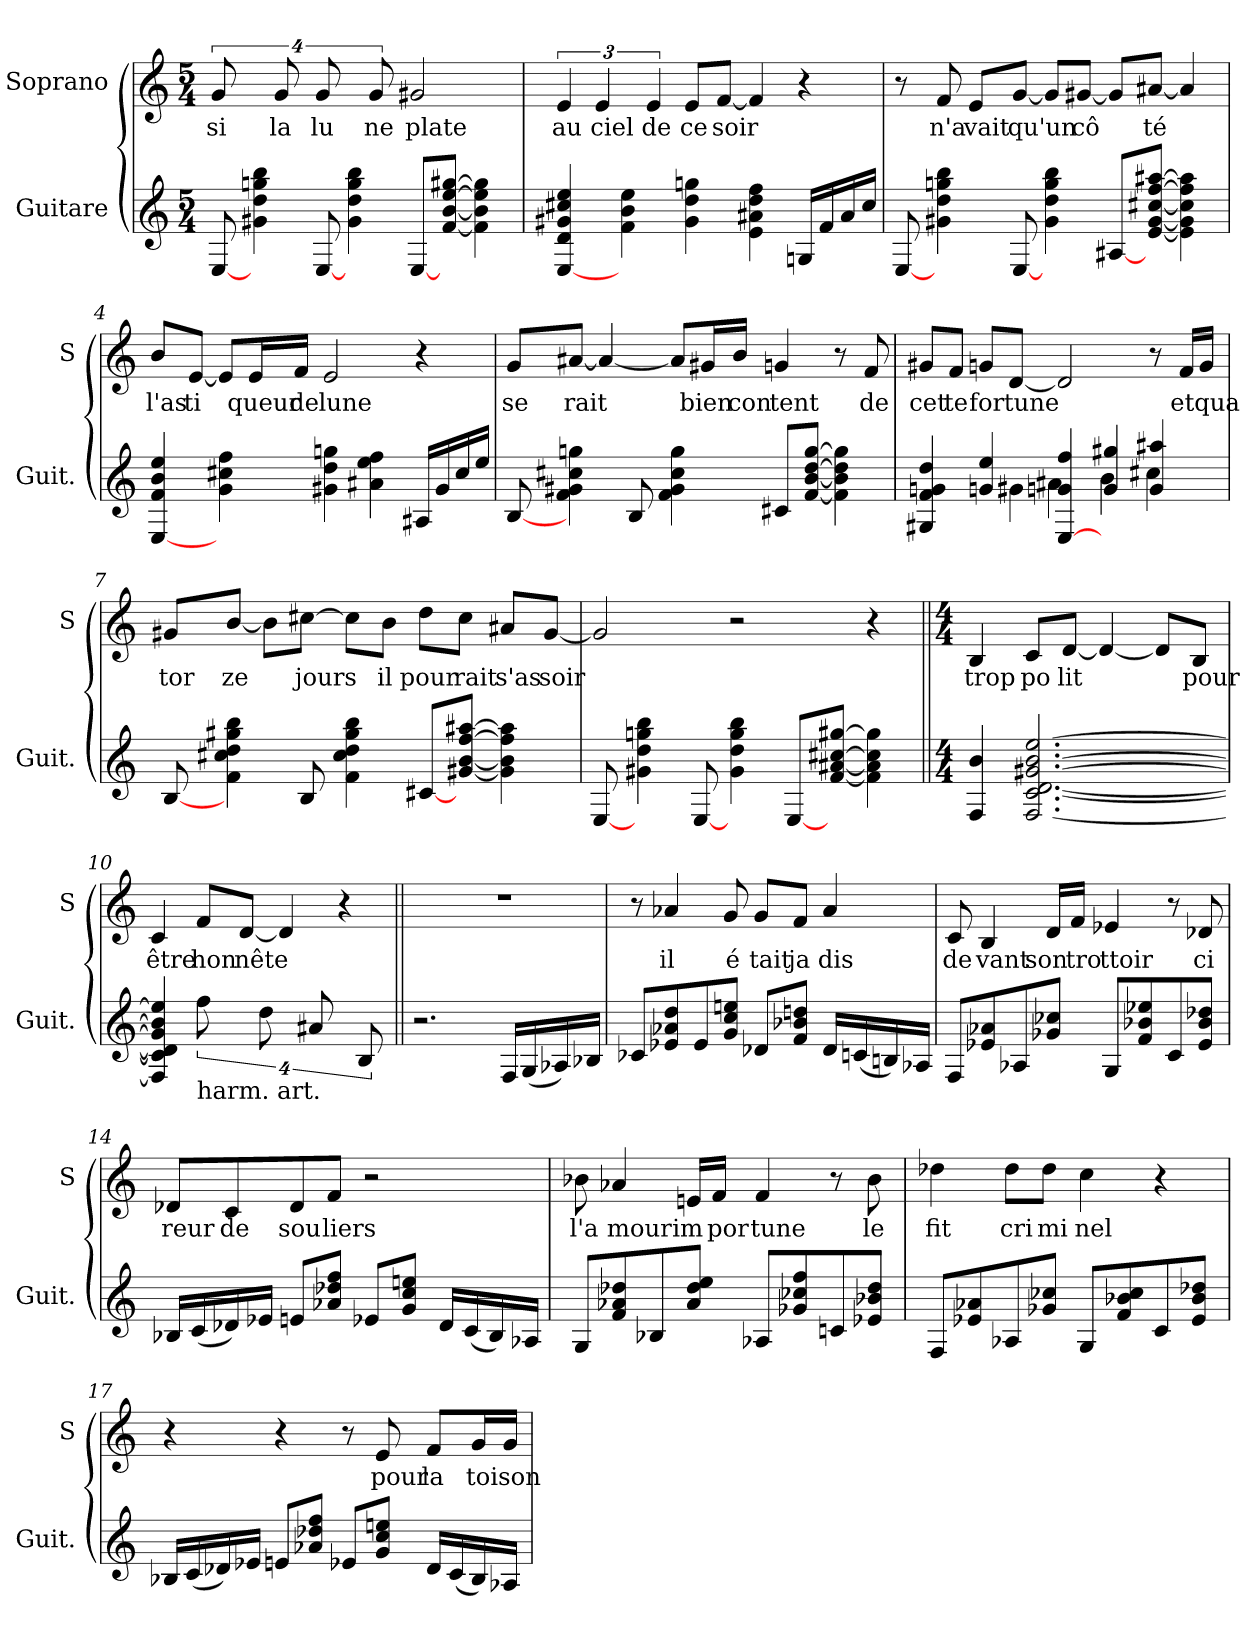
**kern	**kern	**text
*part2	*part1	*part1
*staff2	*staff1	*staff1
*I"Guitare	*I"Soprano	*
*I'Guit.	*I'S	*
*clefG2	*clefG2	*
*ITrd7c12	*	*
*k[]	*k[]	*
*C:	*C:	*
*M5/4	*M5/4	*
=1	=1	=1
!	!	!LO:LY:b
[8EE/	16%3g/	si
4G#X\ 4d\ 4gn\ 4b\	.	.
!	!	!LO:LY:b
.	16%3g/	la
!	!	!LO:LY:b
[8EE/	16%3g/	lu
4G#\ 4d\ 4g\ 4b\	.	.
!	!	!LO:LY:b
.	16%3g/	ne
!	!	!LO:LY:b
[8EE/L	2g#X/	plate
[8F/ [8B/ [8e/ [8g#X/J	.	.
4F\] 4B\] 4e\] 4g#\]	.	.
=2	=2	=2
!	!	!LO:LY:b
[4EE/ 4D/ 4G#X/ 4c#X/ 4e/	6e/	au
!	!	!LO:LY:b
.	6e/	ciel
4F\ 4B\ 4e\	.	.
!	!	!LO:LY:b
.	6e/	de
!	!	!LO:LY:b
4G#\ 4d\ 4gn\	8e/L	ce
!	!	!LO:LY:b
.	[8f/J	soir
4E\ 4A#X\ 4d\ 4f\	4f/]	.
16GGn/LL	4r	.
16F/	.	.
16A#/	.	.
16c#/JJ	.	.
!!LO:LB:g=z
=3	=3	=3
[8EE/	8r	.
!	!	!LO:LY:b
4G#X\ 4d\ 4gn\ 4b\	8f/	n'a
!	!	!LO:LY:b
.	8e/L	vait
!	!	!LO:LY:b
[8EE/	[8g/J	qu'un
4G#\ 4d\ 4g\ 4b\	8g/L]	.
!	!	!LO:LY:b
.	[8g#X/J	cô
[8AA#X/L	8g#/L]	.
!	!	!LO:LY:b
[8E/ [8G#/ [8c#X/ [8f/ [8a#X/J	[8a#X/J	té
4E\] 4G#\] 4c#\] 4f\] 4a#\]	4a#/]	.
=4	=4	=4
!	!	!LO:LY:b
[4EE/ 4F/ 4B/ 4e/	8b/L	l'as
!	!	!LO:LY:b
.	[8e/J	ti
4G\ 4c#X\ 4f\	8e/L]	.
!	!	!LO:LY:b
.	16e/L	queur
!	!	!LO:LY:b
.	16f/JJ	de
!	!	!LO:LY:b
4G#X\ 4d\ 4gni\	2e/	lune
4A#X\ 4e\ 4f\	.	.
16AA#X/LL	4r	.
16G#/	.	.
16c#/	.	.
16e/JJ	.	.
!!LO:LB:g=z
=5	=5	=5
!	!	!LO:LY:b
[8BB/	8g/L	se
!	!	!LO:LY:b
4F\ 4G#X\ 4c#X\ 4gn\	[8a#X/J	rait
.	4a#/_	.
8BB/	.	.
4F\ 4G#\ 4c#\ 4g\	8a#/L]	.
!	!	!LO:LY:b
.	16g#X/L	bien
!	!	!LO:LY:b
.	16b/JJ	con
!	!	!LO:LY:b
8C#X/L	4gn/	tent
[8F/ [8B/ [8d/ [8g/J	.	.
4F\] 4B\] 4d\] 4g\]	8r	.
!	!	!LO:LY:b
.	8f/	de
=6	=6	=6
*^	*	*
!	!	!	!LO:LY:b
4GG#X/ 4F/ 4Gn/ 4d/	4ryy	8g#X/L	cet
!	!	!	!LO:LY:b
.	.	8f/J	te
!	!	!	!LO:LY:b
4Gn/ 4e/	4G#X\	8gn/L	for
!	!	!	!LO:LY:b
.	.	[8d/J	tune
[>4EE/ 4Gn/ 4f/	4A#X\	2d/]	.
4G/ 4g#X/	4B\	.	.
4G/ 4a#X/	4c#X\	8r	.
!	!	!	!LO:LY:b
.	.	16f/LL	et
!	!	!	!LO:LY:b
.	.	16g/JJ	qua
*v	*v	*	*
!!LO:LB:g=z
=7	=7	=7
!	!	!LO:LY:b
[8BB/	8g#X/L	tor
!	!	!LO:LY:b
4F\ 4c#X\ 4d\ 4g#X\ 4b\	[8b/J	ze
.	8b\L]	.
!	!	!LO:LY:b
8BB/	[8cc#X\J	jours
4F\ 4c#\ 4d\ 4g#\ 4b\	8cc#\L]	.
!	!	!LO:LY:b
.	8b\J	il
!	!	!LO:LY:b
[8C#X/L	8dd\L	pour
!	!	!LO:LY:b
[8G#X/ [8B/ [8f/ [8a#X/J	8cc#\J	rait
!	!	!LO:LY:b
4G#\] 4B\] 4f\] 4a#\]	8a#X/L	s'as
!	!	!LO:LY:b
.	[8g#/J	soir
=8	=8	=8
[8EE/	2g#/]	.
4G#X\ 4d\ 4gn\ 4b\	.	.
[8EE/	.	.
4G#\ 4d\ 4g\ 4b\	2r	.
[8EE/L	.	.
[8F/ [8A#X/ [8c#X/ [8g#X/J	.	.
4F\] 4A#\] 4c#\] 4g#\]	4r	.
!!LO:PB:g=z
=9||	=9||	=9||
*M4/4	*M4/4	*
!	!	!LO:LY:b
4FF/ 4B/	4B/	trop
!	!	!LO:LY:b
[2.FF/ [2.C/ [2.D/ [2.G#X/ [2.B/ [2.e/	8c/L	po
!	!	!LO:LY:b
.	[8d/J	lit
.	4d/_	.
.	8d/L]	.
!	!	!LO:LY:b
.	8B/J	pour
=10	=10	=10
!	!	!LO:LY:b
4FF/] 4C/] 4D/] 4G#/] 4B/] 4e/]	4c/	être
!LO:TX:b:t=harm. art.	!	!
!	!	!LO:LY:b
16%3f\	8f/L	hon
!	!	!LO:LY:b
.	[8d/J	nête
16%3d\	.	.
.	4d/]	.
16%3A#X/	.	.
.	4r	.
16%3BB/	.	.
=11||	=11||	=11||
2.r	1r	.
16FF/LL	.	.
(<16GG/	.	.
16AA-X/)	.	.
16BB-X/JJ	.	.
!!LO:LB:g=z
=12	=12	=12
8C-X/L	8r	.
!	!	!LO:LY:b
8E-X/ 8A-X/ 8d/	4a-X/	il
8E-/	.	.
!	!	!LO:LY:b
8G/ 8c/ 8en/J	8g/	é
!	!	!LO:LY:b
8D-X/L	8g/L	tait
!	!	!LO:LY:b
8F/ 8B-X/ 8dn/J	8f/J	ja
!	!	!LO:LY:b
16D-/LL	4a-/	dis
(<16Cn/	.	.
16BBn/)	.	.
16AA-X/JJ	.	.
=13	=13	=13
!	!	!LO:LY:b
8FF/L	8c/	de
!	!	!LO:LY:b
8E-X/ 8A-X/	4B/	vant
8AA-X/	.	.
!	!	!LO:LY:b
8G-X/ 8c-X/J	16d/LL	son
!	!	!LO:LY:b
.	16f/JJ	tro
!	!	!LO:LY:b
8GG/L	4e-X/	ttoir
8F/ 8B-X/ 8e-X/	.	.
8C/	8r	.
!	!	!LO:LY:b
8E-/ 8B-/ 8d-X/J	8d-X/	ci
!!LO:LB:g=z
=14	=14	=14
!	!	!LO:LY:b
16BB-X/LL	8d-X/L	reur
(<16C/	.	.
!	!	!LO:LY:b
16D-X/)	8c/	de
16E-X/JJ	.	.
!	!	!LO:LY:b
8En/L	8d-/	sou
!	!	!LO:LY:b
8A-X/ 8d-X/ 8f/J	8f/J	liers
8E-X/L	2r	.
8G/ 8c/ 8en/J	.	.
16D-/LL	.	.
(<16C/	.	.
16BB-/)	.	.
16AA-X/JJ	.	.
=15	=15	=15
!	!	!LO:LY:b
8GG/L	8b-X\	l'a
!	!	!LO:LY:b
8F/ 8A-X/ 8d-X/	4a-X/	mour
8BB-X/	.	.
!	!	!LO:LY:b
8A-/ 8d-/ 8e/J	16en/LL	im
!	!	!LO:LY:b
.	16f/JJ	por
!	!	!LO:LY:b
8AA-X/L	4f/	tune
8G-X/ 8c-X/ 8f/	.	.
8Cn/	8r	.
!	!	!LO:LY:b
8E-X/ 8B-X/ 8d-/J	8b-\	le
!!LO:LB:g=z
=16	=16	=16
!	!	!LO:LY:b
8FF/L	4dd-X\	fit
8E-X/ 8A-X/	.	.
!	!	!LO:LY:b
8AA-X/	8dd-\L	cri
!	!	!LO:LY:b
8G-X/ 8c-X/J	8dd-\J	mi
!	!	!LO:LY:b
8GG/L	4cc\	nel
8F/ 8B-X/ 8c-/	.	.
8C/	4r	.
8E-/ 8B-/ 8d-X/J	.	.
=17	=17	=17
16BB-X/LL	4r	.
(<16C/	.	.
16D-X/)	.	.
16E-X/JJ	.	.
8En/L	4r	.
8A-X/ 8d-X/ 8f/J	.	.
8E-X/L	8r	.
!	!	!LO:LY:b
8G/ 8c/ 8en/J	8e/	pour
!	!	!LO:LY:b
16D-/LL	8f/L	la
(<16C/	.	.
!	!	!LO:LY:b
16BB-/)	16g/L	toi
!	!	!LO:LY:b
16AA-X/JJ	16g/JJ	son
=	=	=
*-	*-	*-
